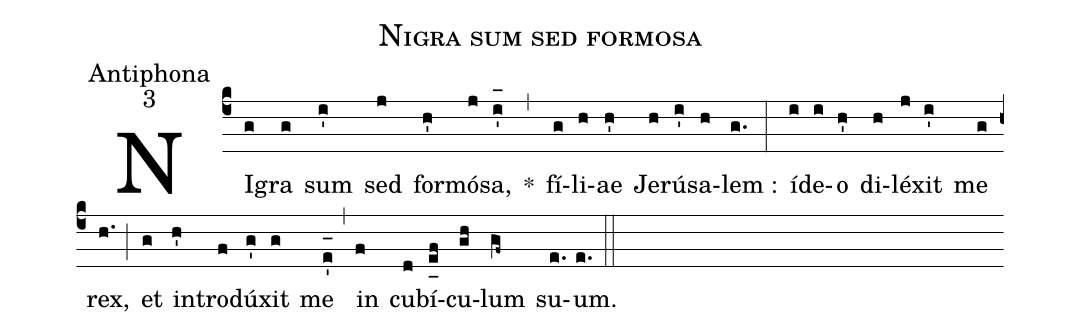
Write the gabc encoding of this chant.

name:Nigra sum sed formosa;
office-part:Antiphona;
mode:3;
%%
(c4) NI(g)gra(g) sum(i') sed(j) for(h')mó(j)sa,(i'_[oh:h]) *(,) fí(g)li(h)ae(h') Je(h)rú(i')sa(h)lem :(g.) (:) íd(i)e(i)o(h') di(h)lé(j)xit(i') me(g) rex,(h.) (;) et(g) in(h')tro(f)dú(g')xit(g) me(e'_[oh:h]) (,) in(f) cu(d)bí(e_[uh:l]f)cu(gh)lum(gf~) su(e.)um.(e.) (::)
